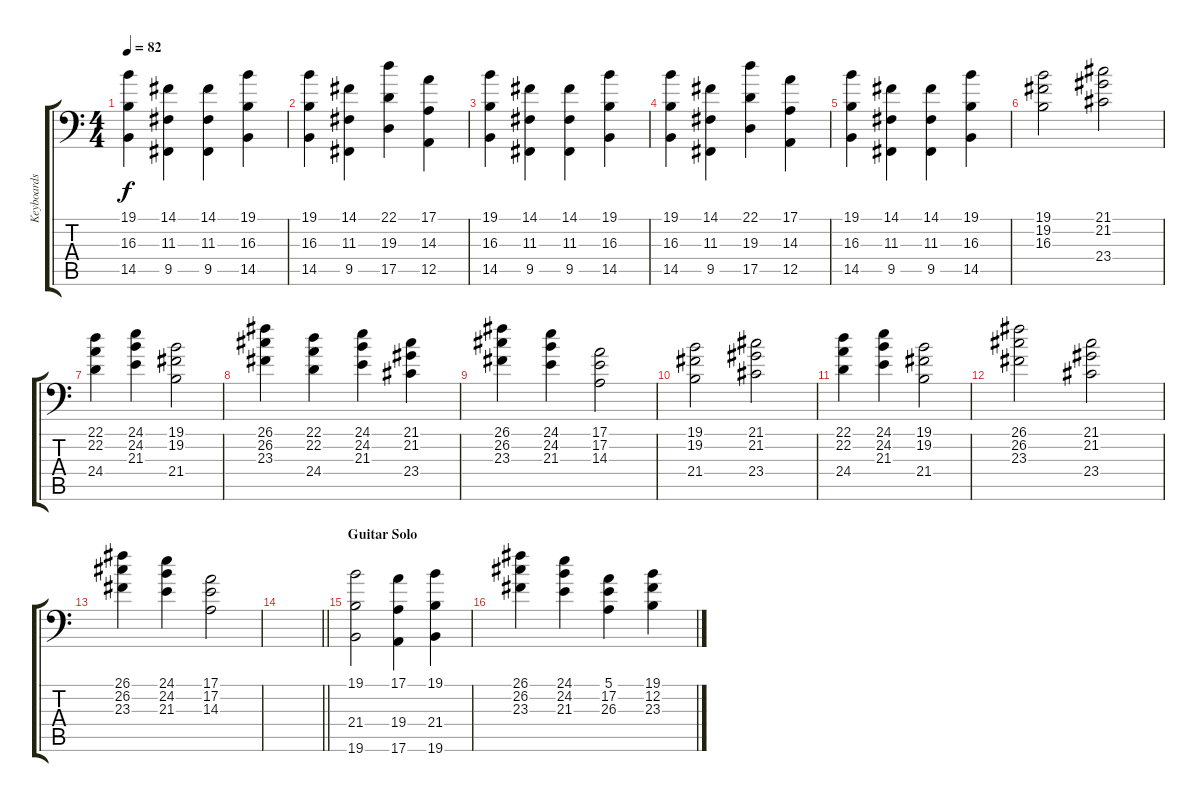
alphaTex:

\track ("Keyboards" "Keyboards") {instrument stringensemble1}
\staff {score tabs}
\tuning (E3 B2 G2 D2 A1 E1) {hide}
\ts (4 4)
\tempo 82
\clef f4
\ks c
(19.1 16.3 14.5).4{dy f} (14.1 11.3 9.5).4 (14.1 11.3 9.5).4 (19.1 16.3 14.5).4 |
(19.1 16.3 14.5).4 (14.1 11.3 9.5).4 (22.1 19.3 17.5).4 (17.1 14.3 12.5).4 |
(19.1 16.3 14.5).4 (14.1 11.3 9.5).4 (14.1 11.3 9.5).4 (19.1 16.3 14.5).4 |
(19.1 16.3 14.5).4 (14.1 11.3 9.5).4 (22.1 19.3 17.5).4 (17.1 14.3 12.5).4 |
(19.1 16.3 14.5).4 (14.1 11.3 9.5).4 (14.1 11.3 9.5).4 (19.1 16.3 14.5).4 |
(19.1 19.2 16.3).2{instrument stringensemble1} (21.1 21.2 23.4).2 |
(22.1 22.2 24.4).4 (24.1 24.2 21.3).4 (19.1 19.2 21.4).2 |
(26.1 26.2 23.3).4 (22.1 22.2 24.4).4 (24.1 24.2 21.3).4 (21.1 21.2 23.4).4 |
(26.1 26.2 23.3).4 (24.1 24.2 21.3).4 (17.1 17.2 14.3).2 |
(19.1 19.2 21.4).2 (21.1 21.2 23.4).2 |
(22.1 22.2 24.4).4 (24.1 24.2 21.3).4 (19.1 19.2 21.4).2 |
(26.1 26.2 23.3).2 (21.1 21.2 23.4).2 |
(26.1 26.2 23.3).4 (24.1 24.2 21.3).4 (17.1 17.2 14.3).2 |
\barLineRight lightlight
|
\section ("" "Guitar Solo")
(19.1 21.4 19.6).2 (17.1 19.4 17.6).4 (19.1 21.4 19.6).4 |
(26.1 26.2 23.3).4 (24.1 24.2 21.3).4 (5.1 17.2 26.3).4 (19.1 12.2 23.3).4
